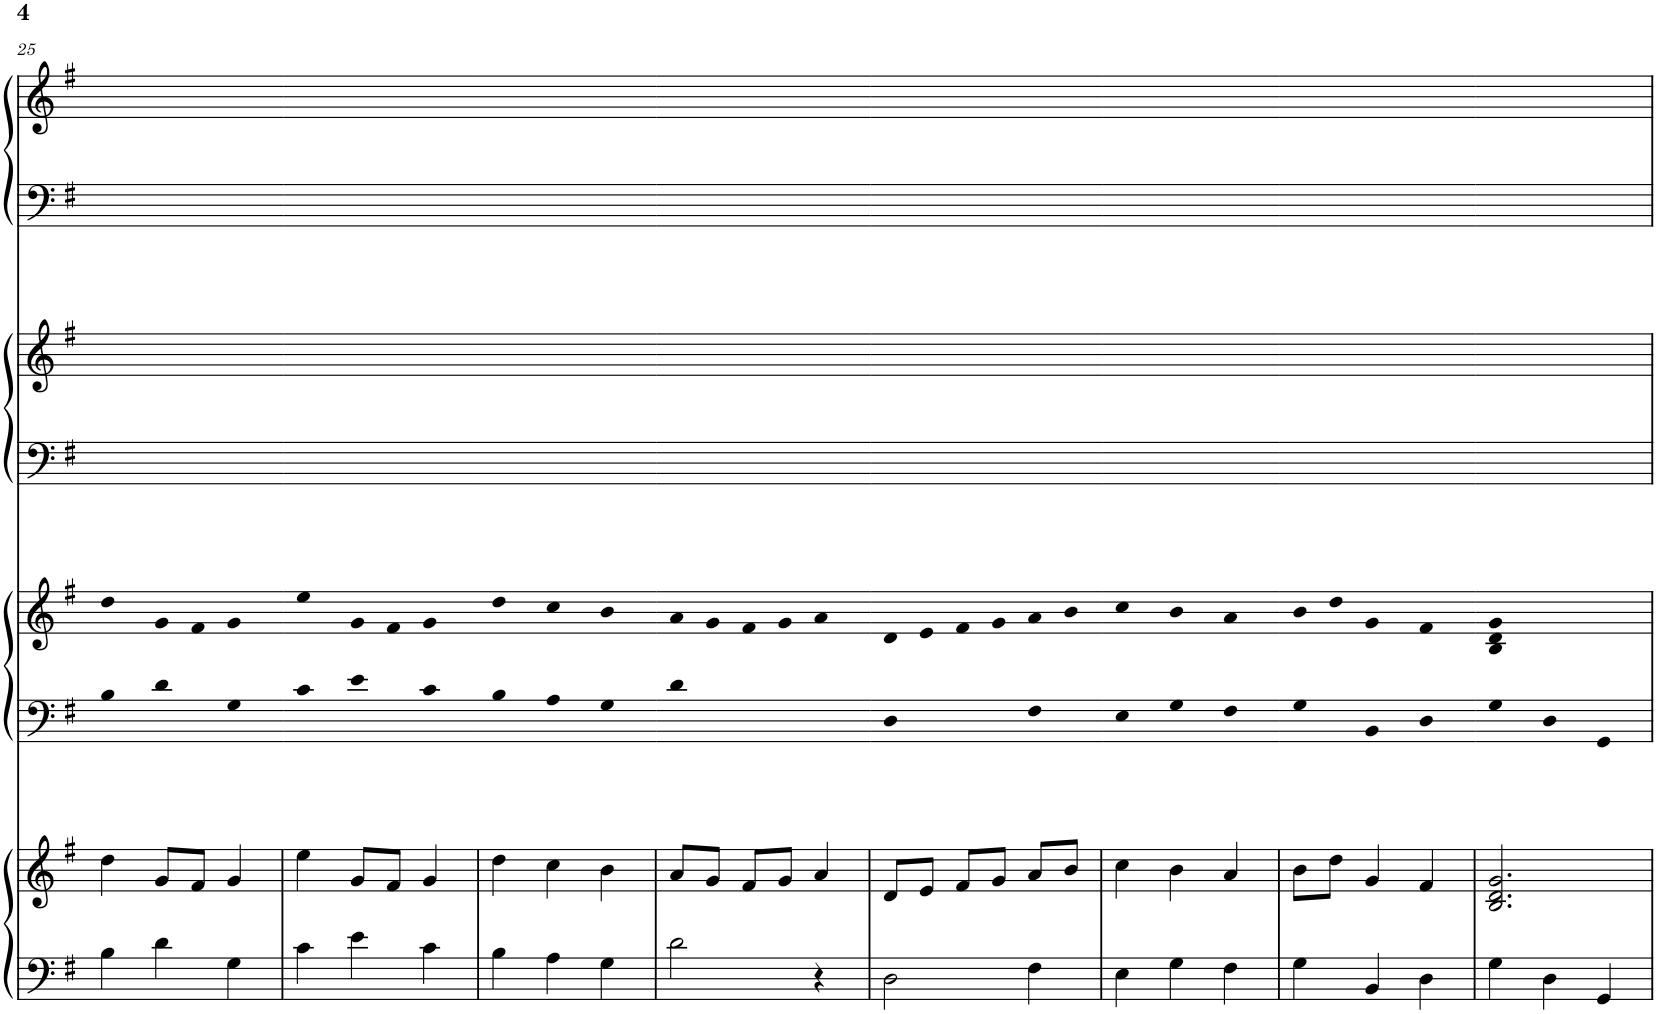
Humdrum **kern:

**kern	**kern	**kern	**kern	**kern	**kern	**kern	**kern
*part4	*part4	*part3	*part3	*part2	*part2	*part1	*part1
*staff8	*staff7	*staff6	*staff5	*staff4	*staff3	*staff2	*staff1
*I"Piano	*	*I"Piano	*	*I"Piano	*	*I"Piano	*
*I'Pno	*	*I'Pno	*	*I'Pno	*	*I'Pno	*
!!LO:PB:g=z
*clefF4	*clefG2	*clefF4	*clefG2	*clefF4	*clefG2	*clefF4	*clefG2
*k[f#]	*k[f#]	*k[f#]	*k[f#]	*k[f#]	*k[f#]	*k[f#]	*k[f#]
*M3/4	*M3/4	*M3/4	*M3/4	*M3/4	*M3/4	*M3/4	*M3/4
=25	=25	=25	=25	=25	=25	=25	=25
!	!	!LO:N:head=solid	!LO:N:head=solid	!	!	!	!
4B\	4dd\	4B	4dd	2.ryy	2.ryy	2.ryy	2.ryy
!	!	!LO:N:head=solid	!LO:N:head=solid	!	!	!	!
4d\	8g/L	4d	8gL	.	.	.	.
!	!	!	!LO:N:head=solid	!	!	!	!
.	8f#/J	.	8f#J	.	.	.	.
!	!	!LO:N:head=solid	!LO:N:head=solid	!	!	!	!
4G\	4g/	4G	4g	.	.	.	.
=26-	=26-	=26-	=26-	=26-	=26-	=26-	=26-
!	!	!LO:N:head=solid	!LO:N:head=solid	!	!	!	!
4c\	4ee\	4c	4ee	2.ryy	2.ryy	2.ryy	2.ryy
!	!	!LO:N:head=solid	!LO:N:head=solid	!	!	!	!
4e\	8g/L	4e	8gL	.	.	.	.
!	!	!	!LO:N:head=solid	!	!	!	!
.	8f#/J	.	8f#J	.	.	.	.
!	!	!LO:N:head=solid	!LO:N:head=solid	!	!	!	!
4c\	4g/	4c	4g	.	.	.	.
=27-	=27-	=27-	=27-	=27-	=27-	=27-	=27-
!	!	!LO:N:head=solid	!LO:N:head=solid	!	!	!	!
4B\	4dd\	4B	4dd	2.ryy	2.ryy	2.ryy	2.ryy
!	!	!LO:N:head=solid	!LO:N:head=solid	!	!	!	!
4A\	4cc\	4A	4cc	.	.	.	.
!	!	!LO:N:head=solid	!LO:N:head=solid	!	!	!	!
4G\	4b\	4G	4b	.	.	.	.
=28-	=28-	=28-	=28-	=28-	=28-	=28-	=28-
!	!	!LO:N:head=solid	!LO:N:head=solid	!	!	!	!
2d\	8a/L	2d	8aL	2.ryy	2.ryy	2.ryy	2.ryy
!	!	!	!LO:N:head=solid	!	!	!	!
.	8g/J	.	8gJ	.	.	.	.
!	!	!	!LO:N:head=solid	!	!	!	!
.	8f#/L	.	8f#L	.	.	.	.
!	!	!	!LO:N:head=solid	!	!	!	!
.	8g/J	.	8gJ	.	.	.	.
!	!	!	!LO:N:head=solid	!	!	!	!
4r	4a/	4ryy	4a	.	.	.	.
=29-	=29-	=29-	=29-	=29-	=29-	=29-	=29-
!	!	!LO:N:head=solid	!LO:N:head=solid	!	!	!	!
2D\	8d/L	2D	8dL	2.ryy	2.ryy	2.ryy	2.ryy
!	!	!	!LO:N:head=solid	!	!	!	!
.	8e/J	.	8eJ	.	.	.	.
!	!	!	!LO:N:head=solid	!	!	!	!
.	8f#/L	.	8f#L	.	.	.	.
!	!	!	!LO:N:head=solid	!	!	!	!
.	8g/J	.	8gJ	.	.	.	.
!	!	!LO:N:head=solid	!LO:N:head=solid	!	!	!	!
4F#\	8a/L	4F#	8aL	.	.	.	.
!	!	!	!LO:N:head=solid	!	!	!	!
.	8b/J	.	8bJ	.	.	.	.
=30-	=30-	=30-	=30-	=30-	=30-	=30-	=30-
!	!	!LO:N:head=solid	!LO:N:head=solid	!	!	!	!
4E\	4cc\	4E	4cc	2.ryy	2.ryy	2.ryy	2.ryy
!	!	!LO:N:head=solid	!LO:N:head=solid	!	!	!	!
4G\	4b\	4G	4b	.	.	.	.
!	!	!LO:N:head=solid	!LO:N:head=solid	!	!	!	!
4F#\	4a/	4F#	4a	.	.	.	.
=31-	=31-	=31-	=31-	=31-	=31-	=31-	=31-
!	!	!LO:N:head=solid	!LO:N:head=solid	!	!	!	!
4G\	8b\L	4G	8bL	2.ryy	2.ryy	2.ryy	2.ryy
!	!	!	!LO:N:head=solid	!	!	!	!
.	8dd\J	.	8ddJ	.	.	.	.
!	!	!LO:N:head=solid	!LO:N:head=solid	!	!	!	!
4BB/	4g/	4BB	4g	.	.	.	.
!	!	!LO:N:head=solid	!LO:N:head=solid	!	!	!	!
4D\	4f#/	4D	4f#	.	.	.	.
=32-	=32-	=32-	=32-	=32-	=32-	=32-	=32-
!	!	!LO:N:head=solid	!LO:N:n=1:head=solid	!	!	!	!
!	!	!	!LO:N:n=2:head=solid	!	!	!	!
!	!	!	!LO:N:n=3:head=solid	!	!	!	!
4G\	2.B/ 2.d/ 2.g/	4G	2.B 2.d 2.g	2.ryy	2.ryy	2.ryy	2.ryy
!	!	!LO:N:head=solid	!	!	!	!	!
4D\	.	4D	.	.	.	.	.
!	!	!LO:N:head=solid	!	!	!	!	!
4GG/	.	4GG	.	.	.	.	.
=	=	=	=	=	=	=	=
*-	*-	*-	*-	*-	*-	*-	*-
